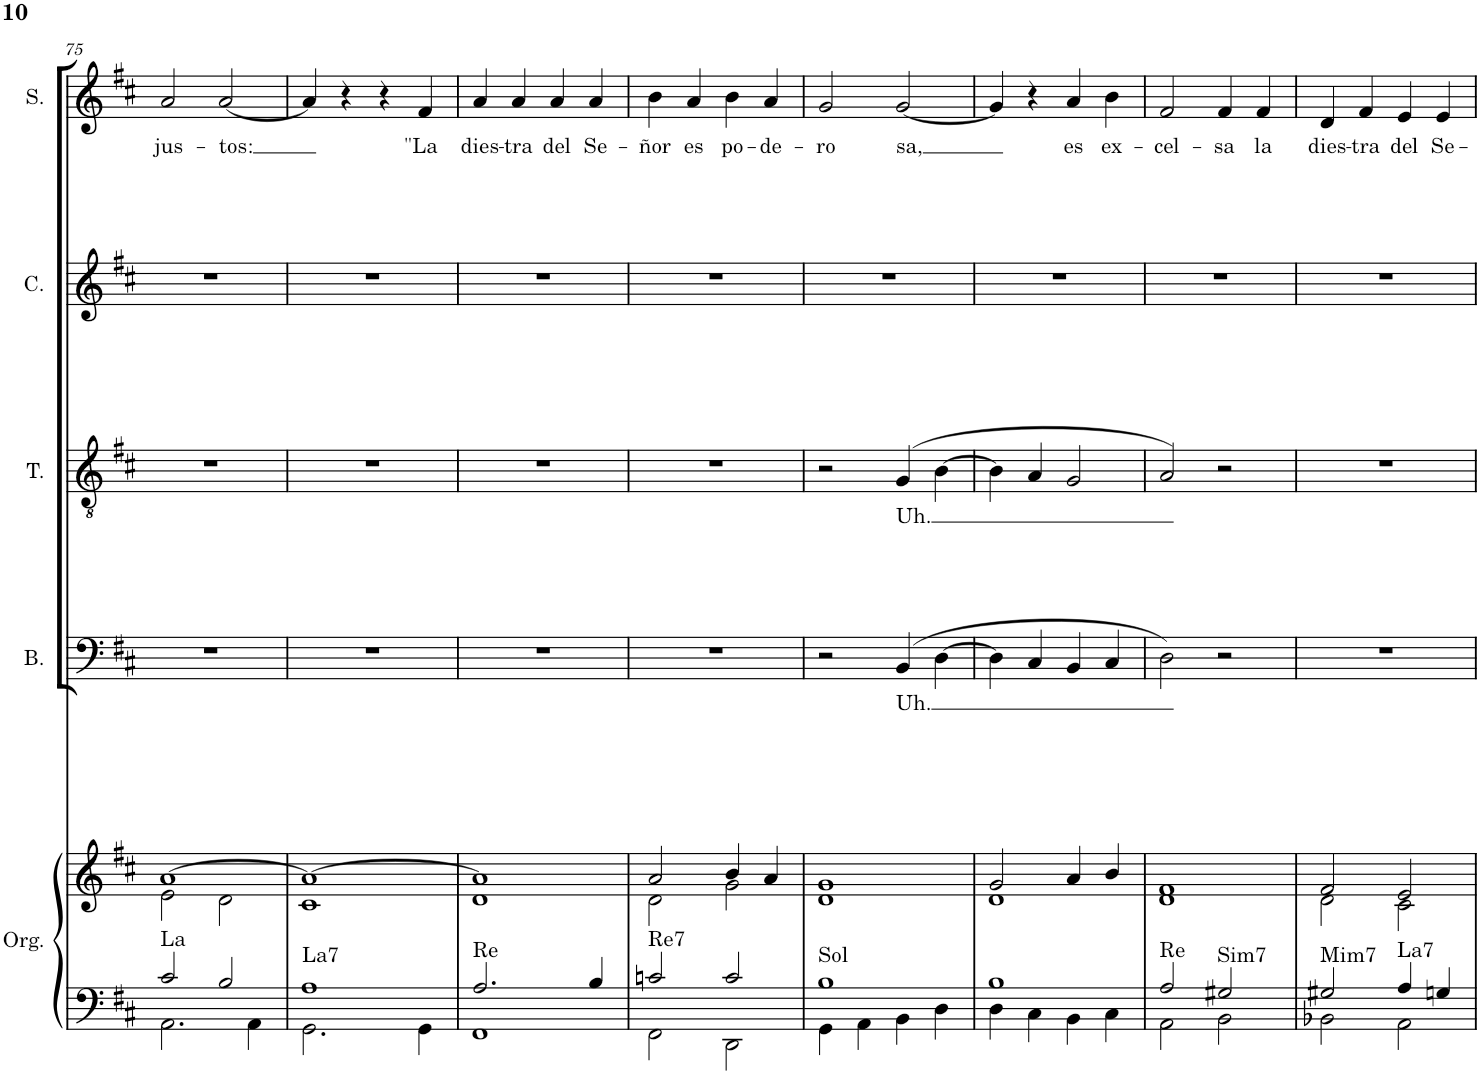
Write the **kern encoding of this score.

**kern	**kern	**harte	**kern	**text	**kern	**text	**kern	**kern	**text
*part5	*part5	*part5	*part4	*part4	*part3	*part3	*part2	*part1	*part1
*staff6	*staff5	*	*staff4	*staff4	*staff3	*staff3	*staff2	*staff1	*staff1
*I"Órgano	*	*	*I"Bajo	*	*I"Tenor	*	*I"Contralto	*I"Soprano	*
*	*	*	*I'B.	*	*I'T.	*	*I'C.	*I'S.	*
!!LO:PB:g=z
*clefF4	*clefG2	*	*clefF4	*	*clefGv2	*	*clefG2	*clefG2	*
*k[f#c#]	*k[f#c#]	*	*k[f#c#]	*	*k[f#c#]	*	*k[f#c#]	*k[f#c#]	*
*M2/2	*M2/2	*	*M2/2	*	*M2/2	*	*M2/2	*M2/2	*
*met(c|)	*met(c|)	*	*met(c|)	*	*met(c|)	*	*met(c|)	*met(c|)	*
=75	=75	=75	=75	=75	=75	=75	=75	=75	=75
*^	*^	*	*	*	*	*	*	*	*
!	!	!	!	!LO:H:kt=La	!	!	!	!	!	!	!LO:LY:b
2c#/	2.AA\	[1a	2e\	N	1r	.	1r	.	1r	2a/	jus-
!	!	!	!	!	!	!	!	!	!	!	!LO:LY:b
2B/	.	.	2d\	.	.	.	.	.	.	[2a/	-tos:
.	4AA\	.	.	.	.	.	.	.	.	.	.
=76	=76	=76	=76	=76	=76	=76	=76	=76	=76	=76	=76
!	!	!	!	!LO:H:kt=La7	!	!	!	!	!	!	!
1A	2.GG\	1a_	1c#	N	1r	.	1r	.	1r	4a/]	.
.	.	.	.	.	.	.	.	.	.	4r	.
.	.	.	.	.	.	.	.	.	.	4r	.
!	!	!	!	!	!	!	!	!	!	!	!LO:LY:b
.	4GG\	.	.	.	.	.	.	.	.	4f#/	"La
=77	=77	=77	=77	=77	=77	=77	=77	=77	=77	=77	=77
!	!	!	!	!LO:H:kt=Re	!	!	!	!	!	!	!LO:LY:b
2.A/	1FF#	1a]	1d	N	1r	.	1r	.	1r	4a/	dies-
!	!	!	!	!	!	!	!	!	!	!	!LO:LY:b
.	.	.	.	.	.	.	.	.	.	4a/	-tra
!	!	!	!	!	!	!	!	!	!	!	!LO:LY:b
.	.	.	.	.	.	.	.	.	.	4a/	del
!	!	!	!	!	!	!	!	!	!	!	!LO:LY:b
4B/	.	.	.	.	.	.	.	.	.	4a/	Se-
=78	=78	=78	=78	=78	=78	=78	=78	=78	=78	=78	=78
!	!	!	!	!LO:H:kt=Re7	!	!	!	!	!	!	!LO:LY:b
2cn/	2FF#\	2a/	2d\	N	1r	.	1r	.	1r	4b\	-ñor
!	!	!	!	!	!	!	!	!	!	!	!LO:LY:b
.	.	.	.	.	.	.	.	.	.	4a/	es
!	!	!	!	!	!	!	!	!	!	!	!LO:LY:b
2c/	2DD\	4b/	2g\	.	.	.	.	.	.	4b\	po-
!	!	!	!	!	!	!	!	!	!	!	!LO:LY:b
.	.	4a/	.	.	.	.	.	.	.	4a/	-de-
=79	=79	=79	=79	=79	=79	=79	=79	=79	=79	=79	=79
!	!	!	!	!LO:H:kt=Sol	!	!	!	!	!	!	!LO:LY:b
1B	4GG\	1g	1d	N	2r	.	2r	.	1r	2g/	-ro
.	4AA\	.	.	.	.	.	.	.	.	.	.
!	!	!	!	!	!	!LO:LY:b	!	!LO:LY:b	!	!	!LO:LY:b
.	4BB\	.	.	.	(4BB/	Uh.	(4G/	Uh.	.	[2g/	-sa,
.	4D\	.	.	.	[4D\	.	[4B\	.	.	.	.
=80	=80	=80	=80	=80	=80	=80	=80	=80	=80	=80	=80
1B	4D\	2g/	1d	.	4D\]	.	4B\]	.	1r	4g/]	.
.	4C#\	.	.	.	4C#/	.	4A/	.	.	4r	.
!	!	!	!	!	!	!	!	!	!	!	!LO:LY:b
.	4BB\	4a/	.	.	4BB/	.	2G/	.	.	4a/	es
!	!	!	!	!	!	!	!	!	!	!	!LO:LY:b
.	4C#\	4b/	.	.	4C#/	.	.	.	.	4b\	ex-
=81	=81	=81	=81	=81	=81	=81	=81	=81	=81	=81	=81
!	!	!	!	!LO:H:kt=Re	!	!	!	!	!	!	!LO:LY:b
*	*	*	*^	*	*	*	*	*	*	*	*
2A/	2AA\	1f#	1d	2ryy	N	2D\)	.	2A/)	.	1r	2f#/	-cel-
!	!	!	!	!	!LO:H:kt=Sim7	!	!	!	!	!	!	!LO:LY:b
2G#X/	2BB\	.	.	2ryy	N	2r	.	2r	.	.	4f#/	-sa
!	!	!	!	!	!	!	!	!	!	!	!	!LO:LY:b
.	.	.	.	.	.	.	.	.	.	.	4f#/	la
=82	=82	=82	=82	=82	=82	=82	=82	=82	=82	=82	=82	=82
!	!	!	!	!	!LO:H:kt=Mim7	!	!	!	!	!	!	!LO:LY:b
*	*	*	*v	*v	*	*	*	*	*	*	*	*
2G#X/	2BB-X\	2f#/	2d\	N	1r	.	1r	.	1r	4d/	dies-
!	!	!	!	!	!	!	!	!	!	!	!LO:LY:b
.	.	.	.	.	.	.	.	.	.	4f#/	-tra
!	!	!	!	!LO:H:kt=La7	!	!	!	!	!	!	!LO:LY:b
4A/	2AA\	2e/	2c#\	N	.	.	.	.	.	4e/	del
!	!	!	!	!	!	!	!	!	!	!	!LO:LY:b
4Gn/	.	.	.	.	.	.	.	.	.	4e/	Se-
*v	*v	*	*	*	*	*	*	*	*	*	*
*	*v	*v	*	*	*	*	*	*	*	*
=	=	=	=	=	=	=	=	=	=
*-	*-	*-	*-	*-	*-	*-	*-	*-	*-
